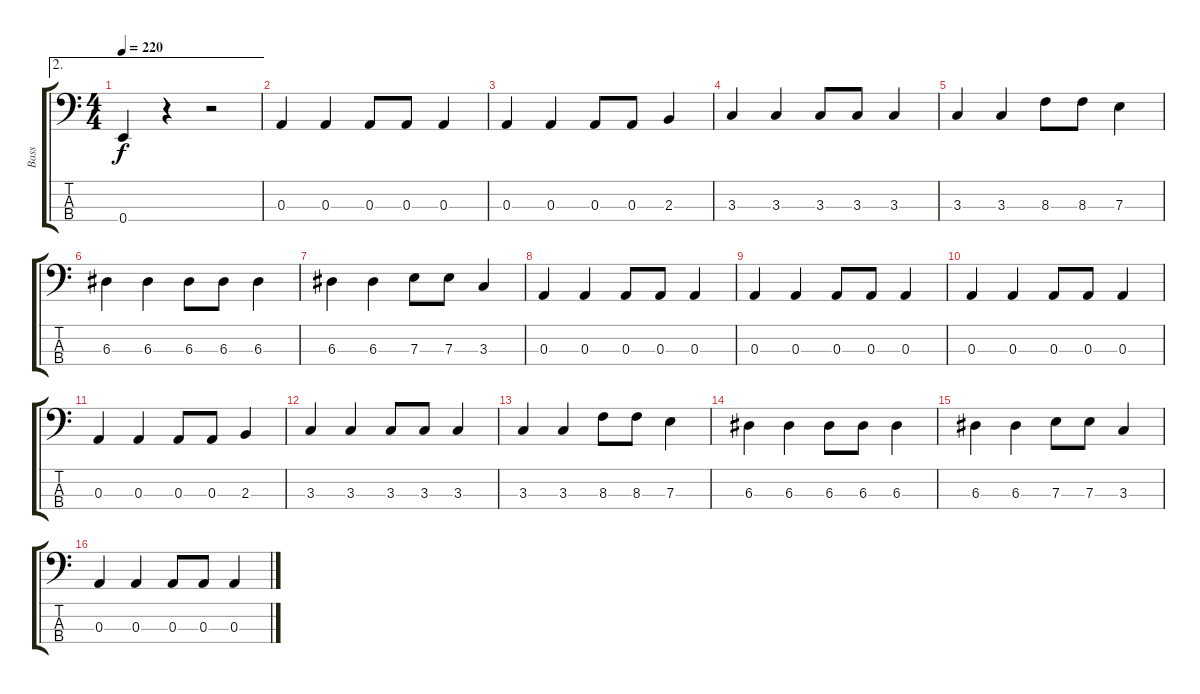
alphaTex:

\track ("Bass" "Bass") {instrument electricbassfinger}
\staff {score tabs}
\tuning (G2 D2 A1 E1) {hide}
\ae 2
\ts (4 4)
\tempo 220
\clef f4
\ks c
0.4.4{dy f} r.4 r.2 |
0.3.4 0.3.4 0.3.8 0.3.8 0.3.4 |
0.3.4 0.3.4 0.3.8 0.3.8 2.3.4 |
3.3.4 3.3.4 3.3.8 3.3.8 3.3.4 |
3.3.4 3.3.4 8.3.8 8.3.8 7.3.4 |
6.3.4 6.3.4 6.3.8 6.3.8 6.3.4 |
6.3.4 6.3.4 7.3.8 7.3.8 3.3.4 |
0.3.4 0.3.4 0.3.8 0.3.8 0.3.4 |
0.3.4 0.3.4 0.3.8 0.3.8 0.3.4 |
0.3.4 0.3.4 0.3.8 0.3.8 0.3.4 |
0.3.4 0.3.4 0.3.8 0.3.8 2.3.4 |
3.3.4 3.3.4 3.3.8 3.3.8 3.3.4 |
3.3.4 3.3.4 8.3.8 8.3.8 7.3.4 |
6.3.4 6.3.4 6.3.8 6.3.8 6.3.4 |
6.3.4 6.3.4 7.3.8 7.3.8 3.3.4 |
0.3.4 0.3.4 0.3.8 0.3.8 0.3.4
